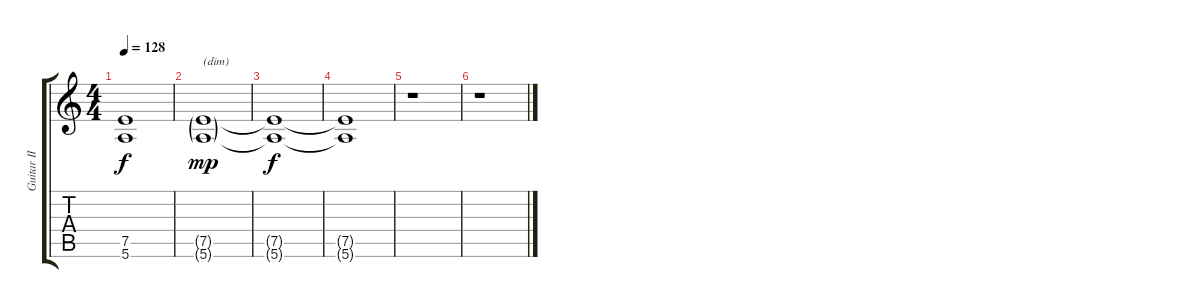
\track ("Guitar II" "Guitar II") {instrument distortionguitar}
\staff {score tabs}
\tuning (E4 B3 G3 D3 A2 E2) {hide}
\ts (4 4)
\tempo 128
\clef g2
\ks c
(7.5 5.6).1{dy f} |
(7.5{g} 5.6{g}).1{txt "(dim)" dy mp} |
(7.5{t} 5.6{t}).1{dy f} |
(7.5{t} 5.6{t}).1 |
r.1 |
r.1
